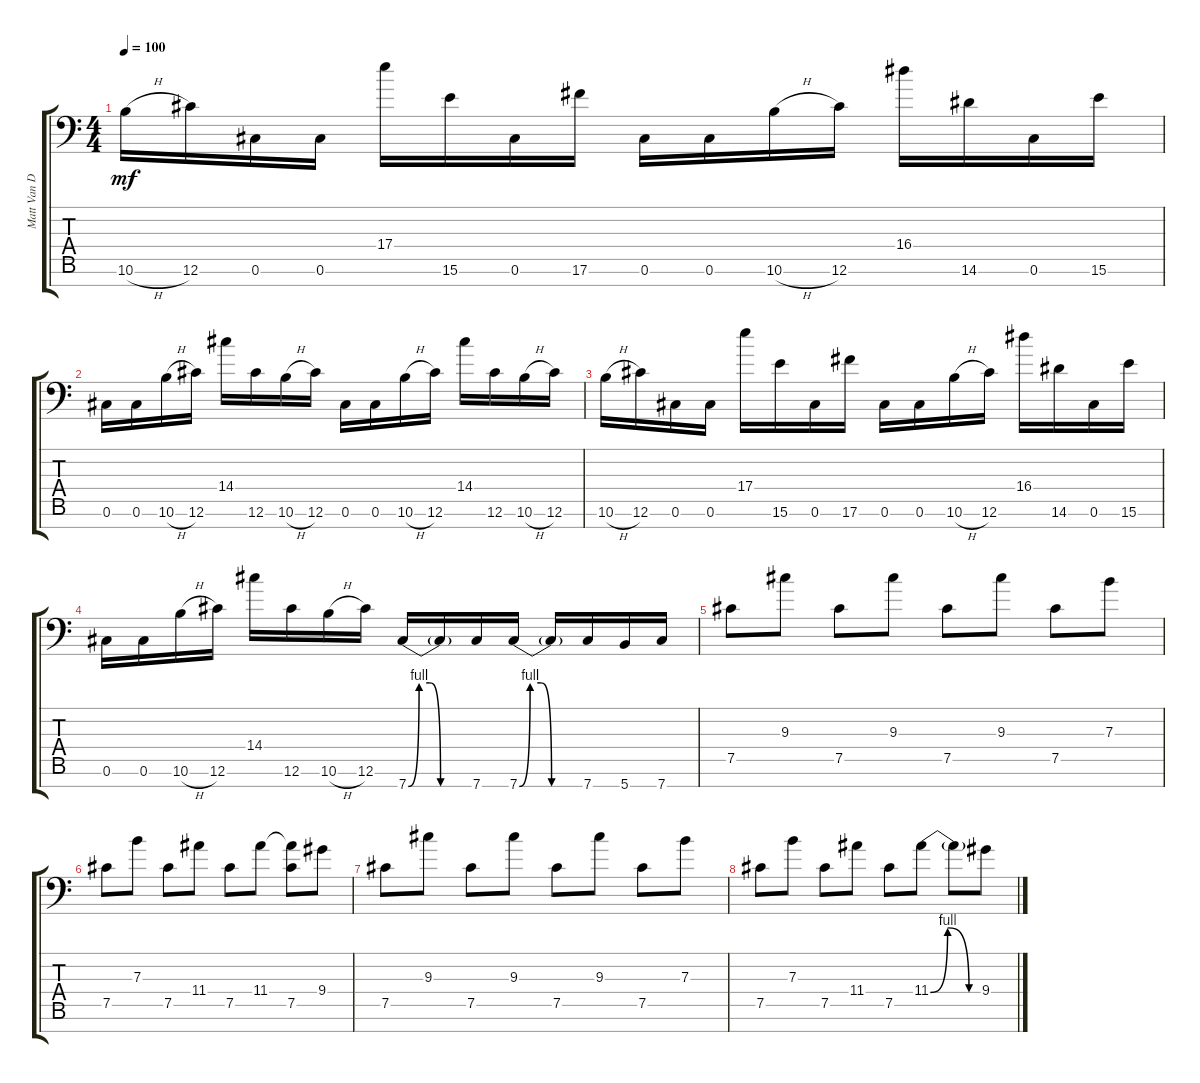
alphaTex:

\track ("Matt Van Duppen" "Matt Van D") {instrument distortionguitar}
\staff {score tabs}
\tuning (Db4 Ab3 E3 B2 Gb2 Db2 Gb1) {hide}
\ts (4 4)
\tempo 100
\clef f4
\ks c
10.6{h}.16{dy mf} 12.6.16 0.6.16 0.6.16 17.4.16 15.6.16 0.6.16 17.6.16 0.6.16 0.6.16 10.6{h}.16 12.6.16 16.4.16 14.6.16 0.6.16 15.6.16 |
0.6.16 0.6.16 10.6{h}.16 12.6.16 14.4.16 12.6.16 10.6{h}.16 12.6.16 0.6.16 0.6.16 10.6{h}.16 12.6.16 14.4.16 12.6.16 10.6{h}.16 12.6.16 |
10.6{h}.16 12.6.16 0.6.16 0.6.16 17.4.16 15.6.16 0.6.16 17.6.16 0.6.16 0.6.16 10.6{h}.16 12.6.16 16.4.16 14.6.16 0.6.16 15.6.16 |
0.6.16 0.6.16 10.6{h}.16 12.6.16 14.4.16 12.6.16 10.6{h}.16 12.6.16 7.7{be (custom 0 0 0 0 10 4 20 4 30 0 60 0)}.16 7.7{t}.16 7.7.16 7.7{be (custom 0 0 0 0 10 4 20 4 30 0 60 0)}.16 7.7{t}.16 7.7.16 5.7.16 7.7.16 |
7.5.8 9.3.8 7.5.8 9.3.8 7.5.8 9.3.8 7.5.8 7.3.8 |
7.5.8 7.3.8 7.5.8 11.4.8 7.5.8 11.4.8 (11.4{t} 7.5).8 9.4.8 |
7.5.8 9.3.8 7.5.8 9.3.8 7.5.8 9.3.8 7.5.8 7.3.8 |
7.5.8 7.3.8 7.5.8 11.4.8 7.5.8 11.4{be (custom 0 0 0 0 20 4 20 4 45 0 60 0)}.8 11.4{t}.8 9.4.8
